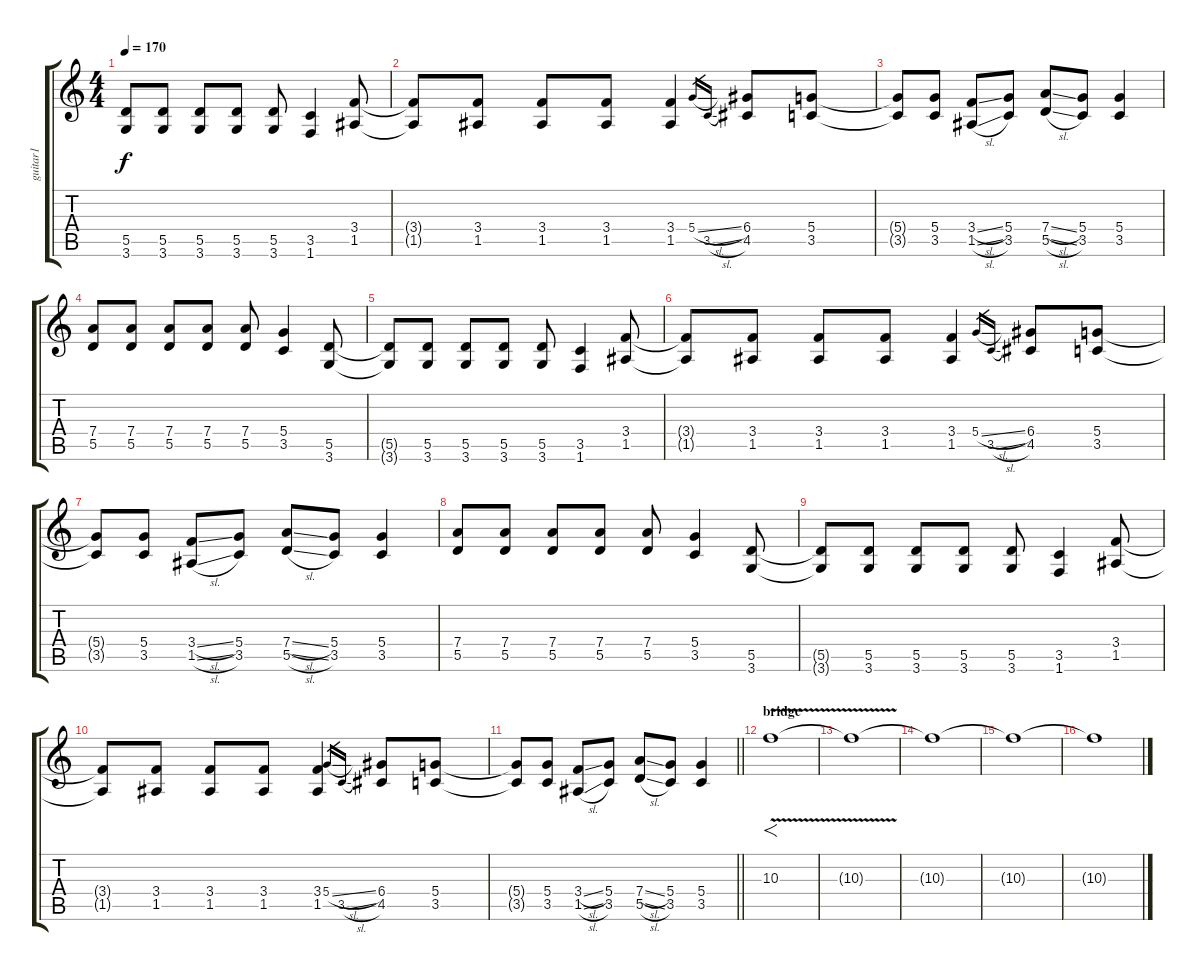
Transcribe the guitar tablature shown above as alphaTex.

\track ("guitar1" "guitar1") {instrument distortionguitar}
\staff {score tabs}
\tuning (E4 B3 G3 D3 A2 E2) {hide}
\ts (4 4)
\tempo 170
\clef g2
\ks c
(5.5{t} 3.6{t}).8{dy f} (5.5 3.6).8 (5.5 3.6).8 (5.5 3.6).8 (5.5 3.6).8 (3.5 1.6).4 (3.4 1.5).8 |
(3.4{t} 1.5{t}).8 (3.4 1.5).8 (3.4 1.5).8 (3.4 1.5).8 (3.4 1.5).4 5.4{sl}.16{gr} 3.5{sl}.16{gr} (6.4 4.5).8 (5.4 3.5).8 |
(5.4{t} 3.5{t}).8 (5.4 3.5).8 (3.4{sl} 1.5{sl}).8 (5.4 3.5).8 (7.4{sl} 5.5{sl}).8 (5.4 3.5).8 (5.4 3.5).4 |
(7.4 5.5).8 (7.4 5.5).8 (7.4 5.5).8 (7.4 5.5).8 (7.4 5.5).8 (5.4 3.5).4 (5.5 3.6).8 |
(5.5{t} 3.6{t}).8 (5.5 3.6).8 (5.5 3.6).8 (5.5 3.6).8 (5.5 3.6).8 (3.5 1.6).4 (3.4 1.5).8 |
(3.4{t} 1.5{t}).8 (3.4 1.5).8 (3.4 1.5).8 (3.4 1.5).8 (3.4 1.5).4 5.4{sl}.16{gr} 3.5{sl}.16{gr} (6.4 4.5).8 (5.4 3.5).8 |
(5.4{t} 3.5{t}).8 (5.4 3.5).8 (3.4{sl} 1.5{sl}).8 (5.4 3.5).8 (7.4{sl} 5.5{sl}).8 (5.4 3.5).8 (5.4 3.5).4 |
(7.4 5.5).8 (7.4 5.5).8 (7.4 5.5).8 (7.4 5.5).8 (7.4 5.5).8 (5.4 3.5).4 (5.5 3.6).8 |
(5.5{t} 3.6{t}).8 (5.5 3.6).8 (5.5 3.6).8 (5.5 3.6).8 (5.5 3.6).8 (3.5 1.6).4 (3.4 1.5).8 |
(3.4{t} 1.5{t}).8 (3.4 1.5).8 (3.4 1.5).8 (3.4 1.5).8 (3.4 1.5).4 5.4{sl}.16{gr} 3.5{sl}.16{gr} (6.4 4.5).8 (5.4 3.5).8 |
\barLineRight lightlight
(5.4{t} 3.5{t}).8 (5.4 3.5).8 (3.4{sl} 1.5{sl}).8 (5.4 3.5).8 (7.4{sl} 5.5{sl}).8 (5.4 3.5).8 (5.4 3.5).4 |
\section ("" "bridge")
10.3{v}.1{f} |
10.3{t}.1 |
10.3{t}.1 |
10.3{t}.1 |
10.3{t}.1
